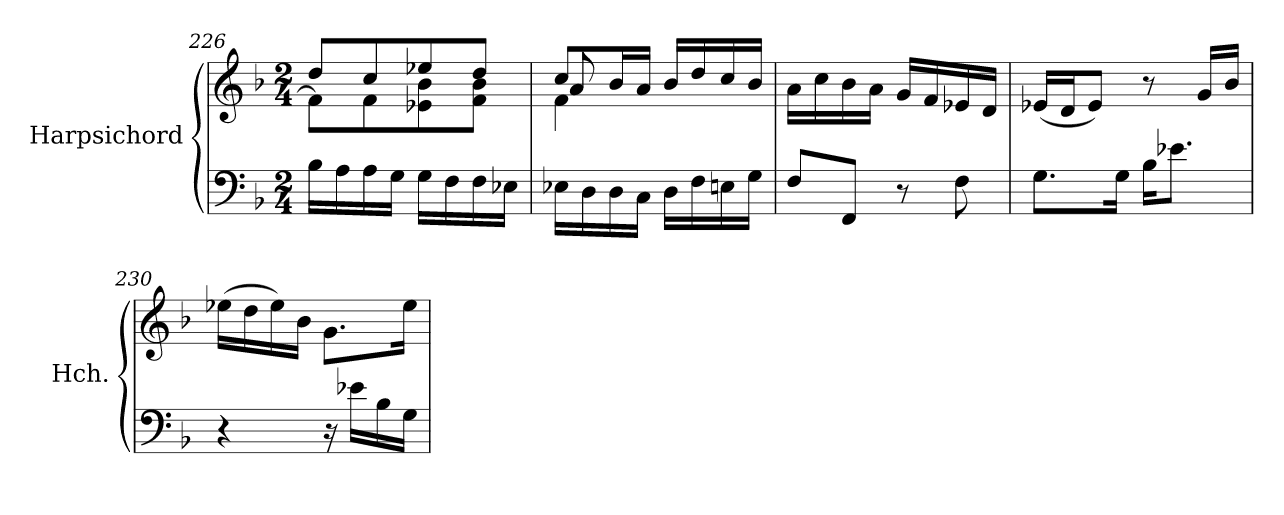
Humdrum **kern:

**kern	**kern
*part1	*part1
*staff2	*staff1
*I"Harpsichord	*
*I'Hch.	*
*clefF4	*clefG2
*k[b-]	*k[b-]
*M2/4	*M2/4
=226	=226
*	*^
16B-\LL	8dd/L	8f\L]
16A\	.	.
16A\	8cc/	8f\
16G\JJ	.	.
16G\LL	8ee-X/	8e-X\ 8b-\
16F\	.	.
16F\	8dd/J	8f\ 8b-\J
16E-X\JJ	.	.
=227	=227	=227
*	*	*^
16E-X\LL	8cc/L	4f\	8a/
16D\	.	.	.
16D\	16b-/L	.	8ryy
16C\JJ	16a/JJ	.	.
16D\LL	16b-/LL	4ryy	4ryy
16F\	16dd/	.	.
16En\	16cc/	.	.
16G\JJ	16b-/JJ	.	.
*	*v	*v	*v
=228	=228
8F/L	16a\LL
.	16cc\
8FF/J	16b-\
.	16a\JJ
8r	16g/LL
.	16f/
8F\	16e-X/
.	16d/JJ
=229	=229
8.G\L	(16e-X/LL
.	16d/J
.	8e-/J)
16G\Jk	.
16B-\KL	8r
8.e-X\J	.
.	16g/LL
.	16b-/JJ
=230	=230
4r	(16ee-X\LL
.	16dd\
.	16ee-\)
.	16b-\JJ
16r	8.g\L
16e-X\LL	.
16B-\	.
16G\JJ	16ee-\Jk
=	=
*-	*-
